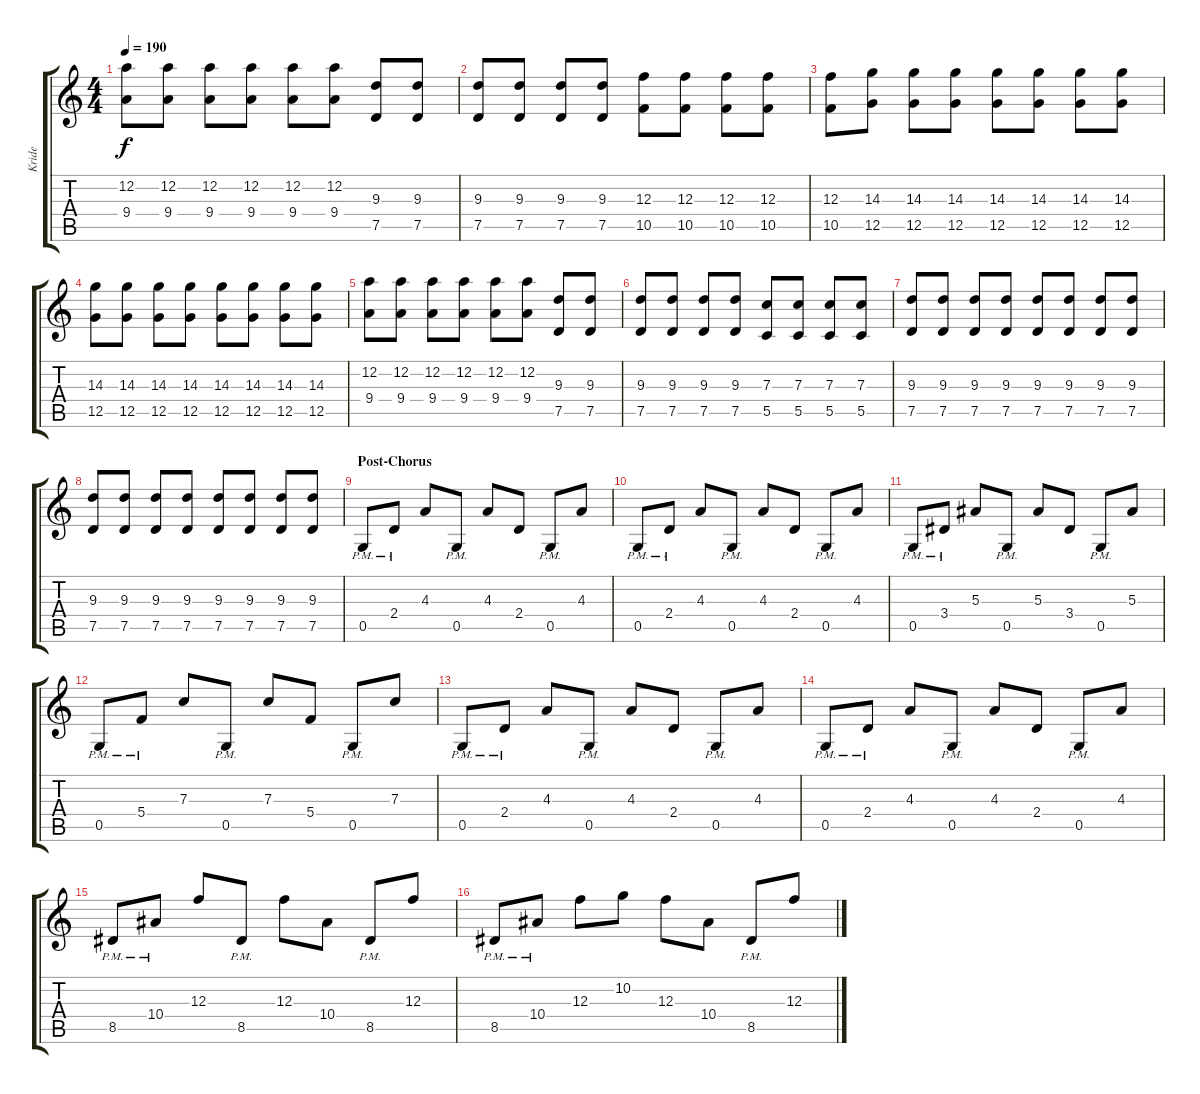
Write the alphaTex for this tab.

\track ("Kride" "Kride") {instrument distortionguitar}
\staff {score tabs}
\tuning (D4 A3 F3 C3 G2 D2) {hide}
\ts (4 4)
\tempo 190
\clef g2
\ks c
(12.2 9.4).8{dy f} (12.2 9.4).8 (12.2 9.4).8 (12.2 9.4).8 (12.2 9.4).8 (12.2 9.4).8 (9.3 7.5).8 (9.3 7.5).8 |
(9.3 7.5).8 (9.3 7.5).8 (9.3 7.5).8 (9.3 7.5).8 (12.3 10.5).8 (12.3 10.5).8 (12.3 10.5).8 (12.3 10.5).8 |
(12.3 10.5).8 (14.3 12.5).8 (14.3 12.5).8 (14.3 12.5).8 (14.3 12.5).8 (14.3 12.5).8 (14.3 12.5).8 (14.3 12.5).8 |
(14.3 12.5).8 (14.3 12.5).8 (14.3 12.5).8 (14.3 12.5).8 (14.3 12.5).8 (14.3 12.5).8 (14.3 12.5).8 (14.3 12.5).8 |
(12.2 9.4).8 (12.2 9.4).8 (12.2 9.4).8 (12.2 9.4).8 (12.2 9.4).8 (12.2 9.4).8 (9.3 7.5).8 (9.3 7.5).8 |
(9.3 7.5).8 (9.3 7.5).8 (9.3 7.5).8 (9.3 7.5).8 (7.3 5.5).8 (7.3 5.5).8 (7.3 5.5).8 (7.3 5.5).8 |
(9.3 7.5).8 (9.3 7.5).8 (9.3 7.5).8 (9.3 7.5).8 (9.3 7.5).8 (9.3 7.5).8 (9.3 7.5).8 (9.3 7.5).8 |
(9.3 7.5).8 (9.3 7.5).8 (9.3 7.5).8 (9.3 7.5).8 (9.3 7.5).8 (9.3 7.5).8 (9.3 7.5).8 (9.3 7.5).8 |
\section ("" "Post-Chorus")
0.5{pm}.8 2.4{pm}.8 4.3.8 0.5{pm}.8 4.3.8 2.4.8 0.5{pm}.8 4.3.8 |
0.5{pm}.8 2.4{pm}.8 4.3.8 0.5{pm}.8 4.3.8 2.4.8 0.5{pm}.8 4.3.8 |
0.5{pm}.8 3.4{pm}.8 5.3.8 0.5{pm}.8 5.3.8 3.4.8 0.5{pm}.8 5.3.8 |
0.5{pm}.8 5.4{pm}.8 7.3.8 0.5{pm}.8 7.3.8 5.4.8 0.5{pm}.8 7.3.8 |
0.5{pm}.8 2.4{pm}.8 4.3.8 0.5{pm}.8 4.3.8 2.4.8 0.5{pm}.8 4.3.8 |
0.5{pm}.8 2.4{pm}.8 4.3.8 0.5{pm}.8 4.3.8 2.4.8 0.5{pm}.8 4.3.8 |
8.5{pm}.8 10.4{pm}.8 12.3.8 8.5{pm}.8 12.3.8 10.4.8 8.5{pm}.8 12.3.8 |
8.5{pm}.8 10.4{pm}.8 12.3.8 10.2.8 12.3.8 10.4.8 8.5{pm}.8 12.3.8
